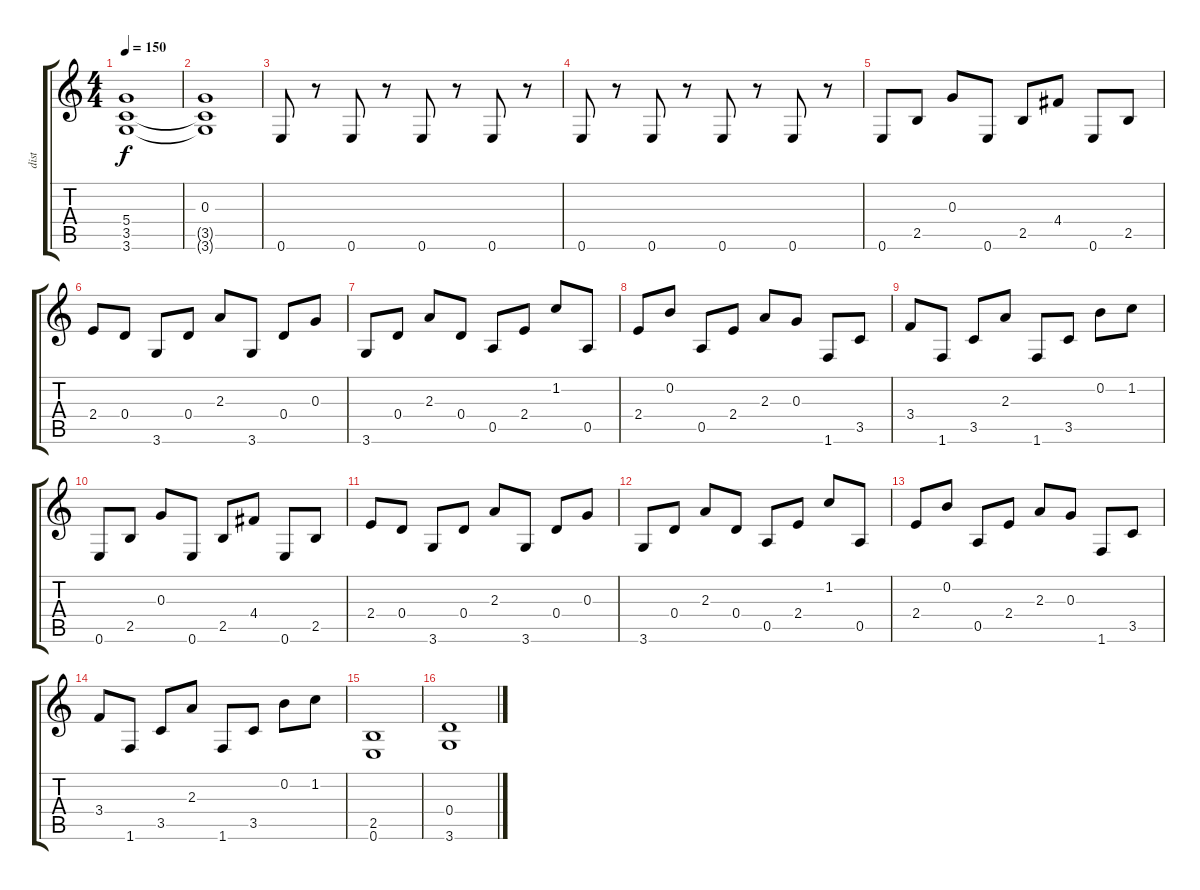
\track ("dist" "dist") {instrument distortionguitar}
\staff {score tabs}
\tuning (E4 B3 G3 D3 A2 E2) {hide}
\ts (4 4)
\tempo 150
\clef g2
\ks c
(5.4 3.5 3.6).1{dy f} |
(0.3 3.5{t} 3.6{t}).1 |
0.6.8 r.8 0.6.8 r.8 0.6.8 r.8 0.6.8 r.8 |
0.6.8 r.8 0.6.8 r.8 0.6.8 r.8 0.6.8 r.8 |
0.6.8 2.5.8 0.3.8 0.6.8 2.5.8 4.4.8 0.6.8 2.5.8 |
2.4.8 0.4.8 3.6.8 0.4.8 2.3.8 3.6.8 0.4.8 0.3.8 |
3.6.8 0.4.8 2.3.8 0.4.8 0.5.8 2.4.8 1.2.8 0.5.8 |
2.4.8 0.2.8 0.5.8 2.4.8 2.3.8 0.3.8 1.6.8 3.5.8 |
3.4.8 1.6.8 3.5.8 2.3.8 1.6.8 3.5.8 0.2.8 1.2.8 |
0.6.8 2.5.8 0.3.8 0.6.8 2.5.8 4.4.8 0.6.8 2.5.8 |
2.4.8 0.4.8 3.6.8 0.4.8 2.3.8 3.6.8 0.4.8 0.3.8 |
3.6.8 0.4.8 2.3.8 0.4.8 0.5.8 2.4.8 1.2.8 0.5.8 |
2.4.8 0.2.8 0.5.8 2.4.8 2.3.8 0.3.8 1.6.8 3.5.8 |
3.4.8 1.6.8 3.5.8 2.3.8 1.6.8 3.5.8 0.2.8 1.2.8 |
(2.5 0.6).1 |
(0.4 3.6).1
